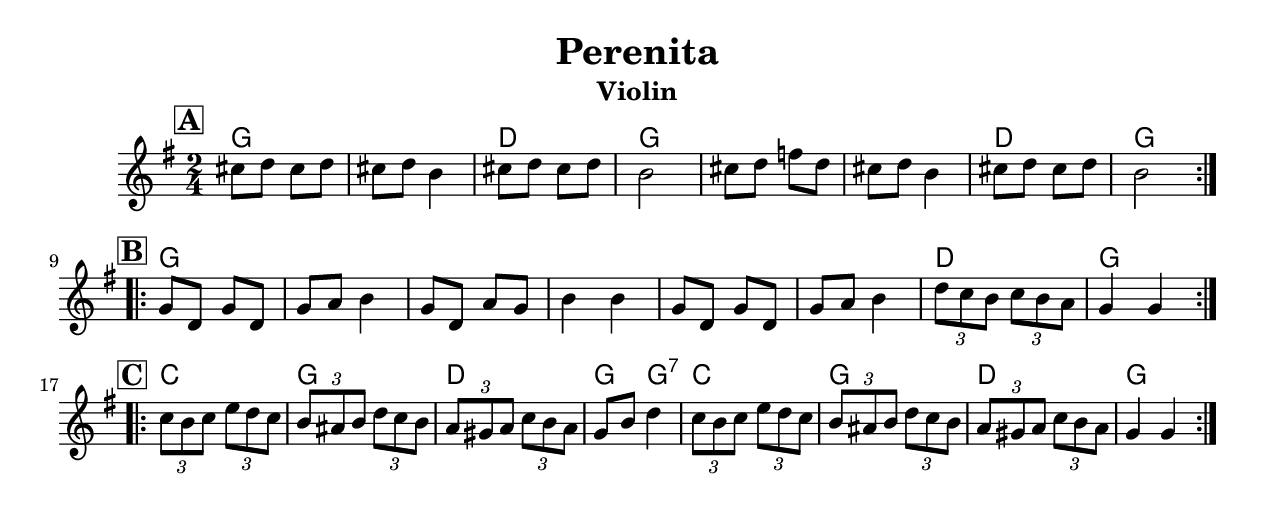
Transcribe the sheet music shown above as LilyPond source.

\version "2.24.0"
\include "english.ly"
%\pointAndClickOff
\paper{
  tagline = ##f
  print-all-headers = ##t
  #(set-paper-size "letter")
}
date = #(strftime "%d-%m-%Y" (localtime (current-time)))

%\markup{ \italic{ " Updated " \date  }  }

%\markup{ Got something to say? }

global = {
  \clef treble
  \key g \major
  \time 2/4
  \set Score.rehearsalMarkFormatter = #format-mark-box-alphabet
}

%#################################### Melody ########################
melody = \relative c'' {
  \global
  %\partial 16*3 a16 d f   %lead in notes

  \repeat volta 2{
    \mark \default
    cs8 d cs d
    cs8 d b4
    cs8 d cs d
    b2

    cs8 d f d
    cs d b4
    cs8 d cs d
    b2|

  }
  %\alternative { { }{ } }

  \repeat volta 2{
    \mark \default
    g8 d g d
    g8 a b4
    g8 d a' g
    b4 b

    g8 d g d
    g8 a b4
    \tuplet 3/2{d8 c b} \tuplet 3/2{c b a}
    g4 g \break|
  }
  % \alternative { { }{ } }
  \repeat volta 2{
    \mark \default
    \tuplet 3/2{c8 b c} \tuplet 3/2{e d c}
    \tuplet 3/2{b as b} \tuplet 3/2{d c b}
    \tuplet 3/2{a gs a} \tuplet 3/2{c b a}
    g8 b d4
    \tuplet 3/2{c8 b c} \tuplet 3/2{e d c}
    \tuplet 3/2{b as b} \tuplet 3/2{d c b}
    \tuplet 3/2{a gs a} \tuplet 3/2{c b a}
    g4 g


  }

}
%################################# Lyrics #####################
%\addlyrics{  }
%################################# Chords #######################
harmonies = \chordmode {
  g2*2
  %r2
  d2
  g2*3
  %r2*2
  d2
  g2
  %B
  g2*6
  %r2*5
  d2
  g2
  %C
  c2
  g2
  d2
  g4
  g4:7
  c2
  g2
  d2
  g2
}

\score {
  <<
    \new ChordNames {
      \set chordChanges = ##f
      \harmonies
    }
    \new Staff
    \melody
  >>
  \header{
    title= "Perenita"
    subtitle=""
    composer= ""
    instrument = "Violin"
    arranger= ""
  }
  \midi{\tempo 4 = 120}
  \layout{indent = 1.0\cm}
}
%{
% more verses:
\markup{}
\markup {
  \fill-line {
    \hspace #0.1 % distance from left margin
    \column {
      \line { "1."
	\column {
	  ""
	}
      }
      \hspace #0.2 % vertical distance between verses
      \line { "2."
	\column {
	 ""
	}
      }
    }
    \hspace #0.1  % horiz. distance between columns
    \column {
      \line { "3."
	\column {
	  ""
	}
      }
      \hspace #0.2 % distance between verses
      \line { "4."
	\column {
	 ""
	}
      }
    }
    \hspace #0.1 % distance to right margin
  }
}

%}
